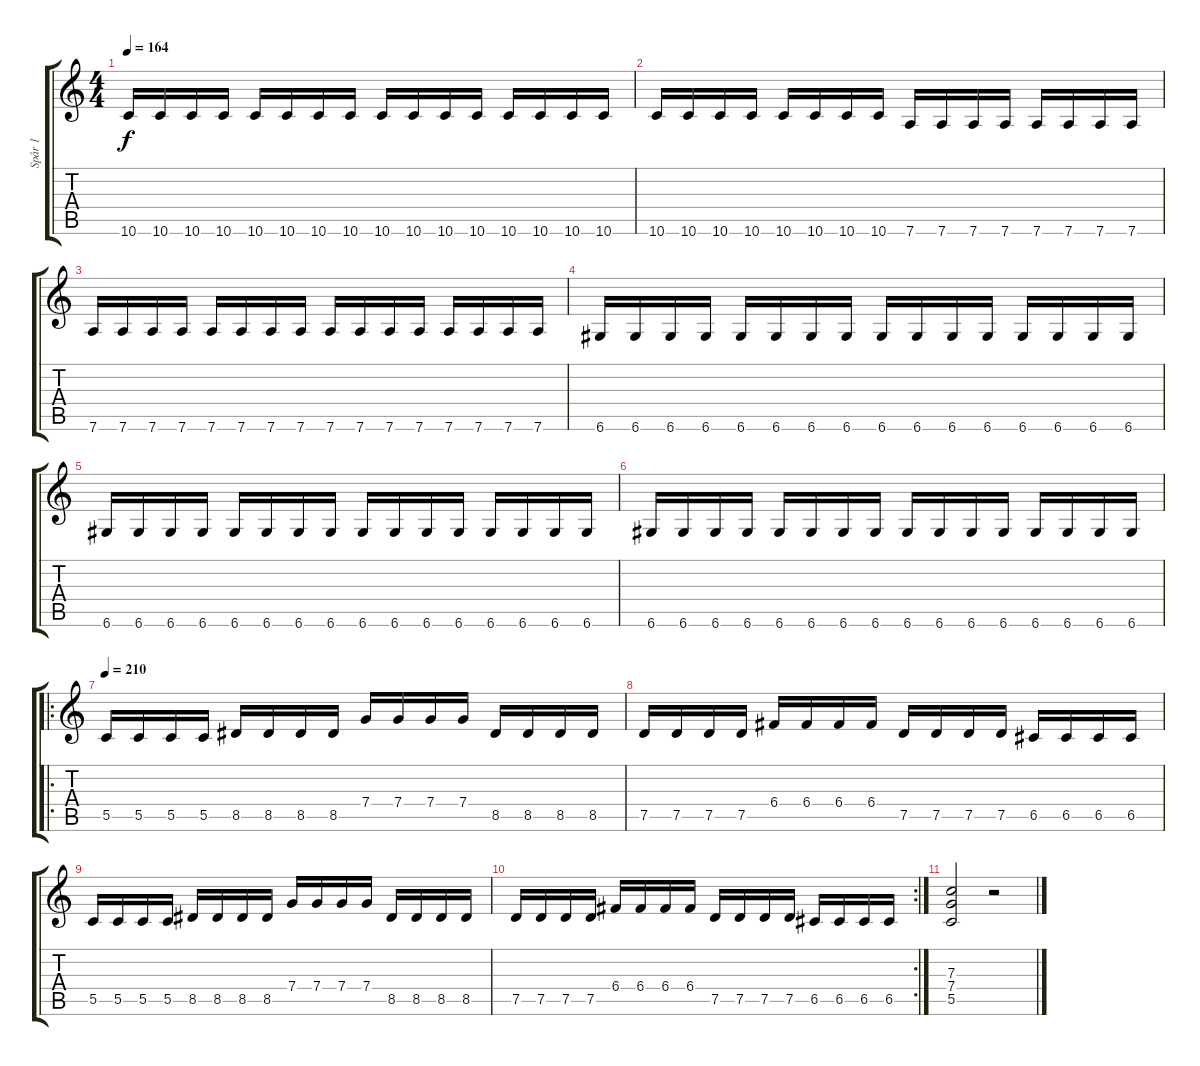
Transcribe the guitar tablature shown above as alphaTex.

\track ("Spår 1" "Spår 1") {instrument overdrivenguitar}
\staff {score tabs}
\tuning (D4 A3 F3 C3 G2 D2) {hide}
\ts (4 4)
\tempo 164
\clef g2
\ks c
10.6.16{dy f} 10.6.16 10.6.16 10.6.16 10.6.16 10.6.16 10.6.16 10.6.16 10.6.16 10.6.16 10.6.16 10.6.16 10.6.16 10.6.16 10.6.16 10.6.16 |
10.6.16 10.6.16 10.6.16 10.6.16 10.6.16 10.6.16 10.6.16 10.6.16 7.6.16 7.6.16 7.6.16 7.6.16 7.6.16 7.6.16 7.6.16 7.6.16 |
7.6.16 7.6.16 7.6.16 7.6.16 7.6.16 7.6.16 7.6.16 7.6.16 7.6.16 7.6.16 7.6.16 7.6.16 7.6.16 7.6.16 7.6.16 7.6.16 |
6.6.16 6.6.16 6.6.16 6.6.16 6.6.16 6.6.16 6.6.16 6.6.16 6.6.16 6.6.16 6.6.16 6.6.16 6.6.16 6.6.16 6.6.16 6.6.16 |
6.6.16 6.6.16 6.6.16 6.6.16 6.6.16 6.6.16 6.6.16 6.6.16 6.6.16 6.6.16 6.6.16 6.6.16 6.6.16 6.6.16 6.6.16 6.6.16 |
6.6.16 6.6.16 6.6.16 6.6.16 6.6.16 6.6.16 6.6.16 6.6.16 6.6.16 6.6.16 6.6.16 6.6.16 6.6.16 6.6.16 6.6.16 6.6.16 |
\ro
\tempo 210
5.5.16 5.5.16 5.5.16 5.5.16 8.5.16 8.5.16 8.5.16 8.5.16 7.4.16 7.4.16 7.4.16 7.4.16 8.5.16 8.5.16 8.5.16 8.5.16 |
7.5.16 7.5.16 7.5.16 7.5.16 6.4.16 6.4.16 6.4.16 6.4.16 7.5.16 7.5.16 7.5.16 7.5.16 6.5.16 6.5.16 6.5.16 6.5.16 |
5.5.16 5.5.16 5.5.16 5.5.16 8.5.16 8.5.16 8.5.16 8.5.16 7.4.16 7.4.16 7.4.16 7.4.16 8.5.16 8.5.16 8.5.16 8.5.16 |
\rc 2
7.5.16 7.5.16 7.5.16 7.5.16 6.4.16 6.4.16 6.4.16 6.4.16 7.5.16 7.5.16 7.5.16 7.5.16 6.5.16 6.5.16 6.5.16 6.5.16 |
(7.3 7.4 5.5).2 r.2
